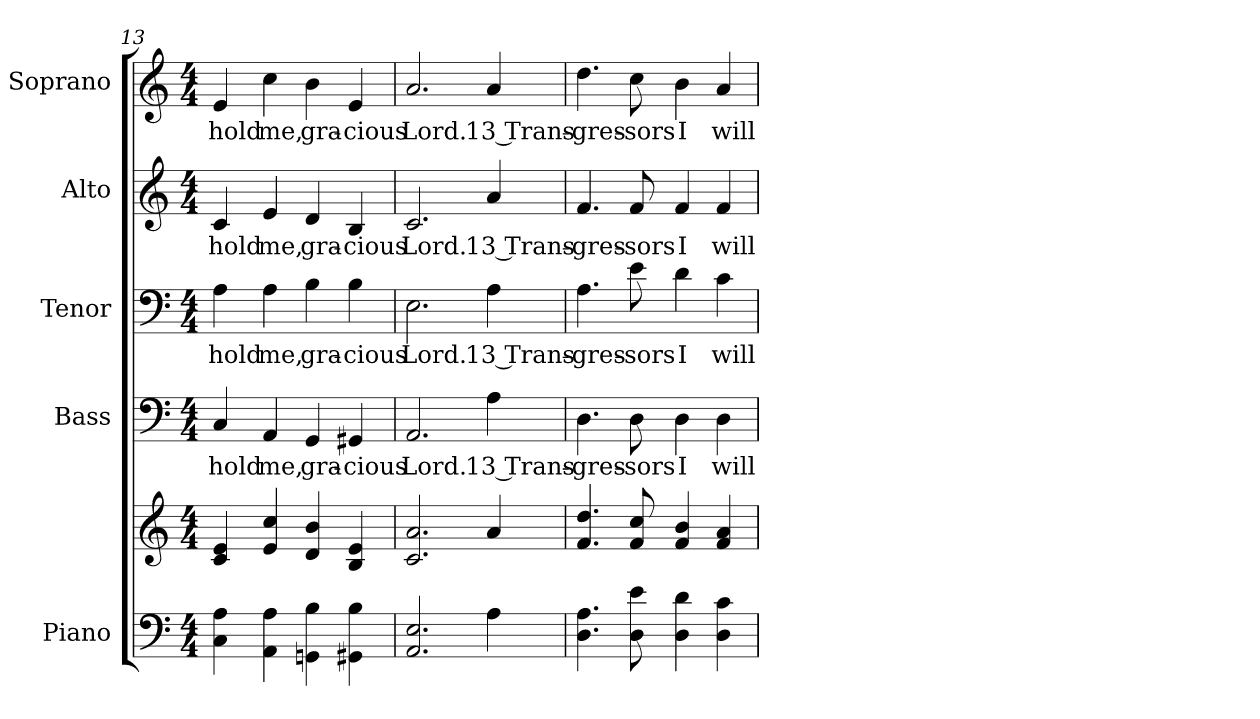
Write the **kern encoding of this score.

**kern	**kern	**kern	**text	**kern	**text	**kern	**text	**kern	**text
*part5	*part5	*part4	*part4	*part3	*part3	*part2	*part2	*part1	*part1
*staff6	*staff5	*staff4	*staff4	*staff3	*staff3	*staff2	*staff2	*staff1	*staff1
*I"Piano	*	*I"Bass	*	*I"Tenor	*	*I"Alto	*	*I"Soprano	*
*I'Pno.	*	*I'B.	*	*I'T.	*	*I'A.	*	*I'S.	*
*clefF4	*clefG2	*clefF4	*	*clefF4	*	*clefG2	*	*clefG2	*
*k[]	*k[]	*k[]	*	*k[]	*	*k[]	*	*k[]	*
*C:	*C:	*C:	*	*C:	*	*C:	*	*C:	*
*M4/4	*M4/4	*M4/4	*	*M4/4	*	*M4/4	*	*M4/4	*
=13	=13	=13	=13	=13	=13	=13	=13	=13	=13
!	!	!	!LO:LY:b:color=#000000	!	!	!	!	!	!
!	!	!	!	!	!LO:LY:b:color=#000000	!	!	!	!
!	!	!	!	!	!	!	!LO:LY:b:color=#000000	!	!
!	!	!	!	!	!	!	!	!	!LO:LY:b:color=#000000
4Ci\ 4Ai	4ci/ 4ei	4Ci/	-hold	4Ai\	-hold	4ci/	-hold	4ei/	-hold
!	!	!	!LO:LY:b:color=#000000	!	!	!	!	!	!
!	!	!	!	!	!LO:LY:b:color=#000000	!	!	!	!
!	!	!	!	!	!	!	!LO:LY:b:color=#000000	!	!
!	!	!	!	!	!	!	!	!	!LO:LY:b:color=#000000
4AAi\ 4Ai	4ei/ 4cci	4AAi/	me,	4Ai\	me,	4ei/	me,	4cci\	me,
!	!	!	!LO:LY:b:color=#000000	!	!	!	!	!	!
!	!	!	!	!	!LO:LY:b:color=#000000	!	!	!	!
!	!	!	!	!	!	!	!LO:LY:b:color=#000000	!	!
!	!	!	!	!	!	!	!	!	!LO:LY:b:color=#000000
4GGni\ 4Bi	4di/ 4bi	4GGi/	gra-	4Bi\	gra-	4di/	gra-	4bi\	gra-
!	!	!	!LO:LY:b:color=#000000	!	!	!	!	!	!
!	!	!	!	!	!LO:LY:b:color=#000000	!	!	!	!
!	!	!	!	!	!	!	!LO:LY:b:color=#000000	!	!
!	!	!	!	!	!	!	!	!	!LO:LY:b:color=#000000
4GG#Xi\ 4Bi	4Bi/ 4ei	4GG#Xi/	-cious	4Bi\	-cious	4Bi/	-cious	4ei/	-cious
!!LO:PB:g=z
=14	=14	=14	=14	=14	=14	=14	=14	=14	=14
!	!	!	!LO:LY:b:color=#000000	!	!	!	!	!	!
!	!	!	!	!	!LO:LY:b:color=#000000	!	!	!	!
!	!	!	!	!	!	!	!LO:LY:b:color=#000000	!	!
!	!	!	!	!	!	!	!	!	!LO:LY:b:color=#000000
2.AAi/ 2.Ei	2.ci/ 2.ai	2.AAi/	Lord.	2.Ei\	Lord.	2.ci/	Lord.	2.ai/	Lord.
!	!	!	!LO:LY:b:color=#000000	!	!	!	!	!	!
!	!	!	!	!	!LO:LY:b:color=#000000	!	!	!	!
!	!	!	!	!	!	!	!LO:LY:b:color=#000000	!	!
!	!	!	!	!	!	!	!	!	!LO:LY:b:color=#000000
4Ai\	4ai/	4Ai\	13 Trans-	4Ai\	13 Trans-	4ai/	13 Trans-	4ai/	13 Trans-
=15	=15	=15	=15	=15	=15	=15	=15	=15	=15
!	!	!	!LO:LY:b:color=#000000	!	!	!	!	!	!
!	!	!	!	!	!LO:LY:b:color=#000000	!	!	!	!
!	!	!	!	!	!	!	!LO:LY:b:color=#000000	!	!
!	!	!	!	!	!	!	!	!	!LO:LY:b:color=#000000
4.Di\ 4.Ai	4.fi/ 4.ddi	4.Di\	-gres-	4.Ai\	-gres-	4.fi/	-gres-	4.ddi\	-gres-
!	!	!	!LO:LY:b:color=#000000	!	!	!	!	!	!
!	!	!	!	!	!LO:LY:b:color=#000000	!	!	!	!
!	!	!	!	!	!	!	!LO:LY:b:color=#000000	!	!
!	!	!	!	!	!	!	!	!	!LO:LY:b:color=#000000
8Di\ 8ei	8fi/ 8cci	8Di\	-sors	8ei\	-sors	8fi/	-sors	8cci\	-sors
!	!	!	!LO:LY:b:color=#000000	!	!	!	!	!	!
!	!	!	!	!	!LO:LY:b:color=#000000	!	!	!	!
!	!	!	!	!	!	!	!LO:LY:b:color=#000000	!	!
!	!	!	!	!	!	!	!	!	!LO:LY:b:color=#000000
4Di\ 4di	4fi/ 4bi	4Di\	I	4di\	I	4fi/	I	4bi\	I
!	!	!	!LO:LY:b:color=#000000	!	!	!	!	!	!
!	!	!	!	!	!LO:LY:b:color=#000000	!	!	!	!
!	!	!	!	!	!	!	!LO:LY:b:color=#000000	!	!
!	!	!	!	!	!	!	!	!	!LO:LY:b:color=#000000
4Di\ 4ci	4fi/ 4ai	4Di\	will	4ci\	will	4fi/	will	4ai/	will
=	=	=	=	=	=	=	=	=	=
*-	*-	*-	*-	*-	*-	*-	*-	*-	*-
